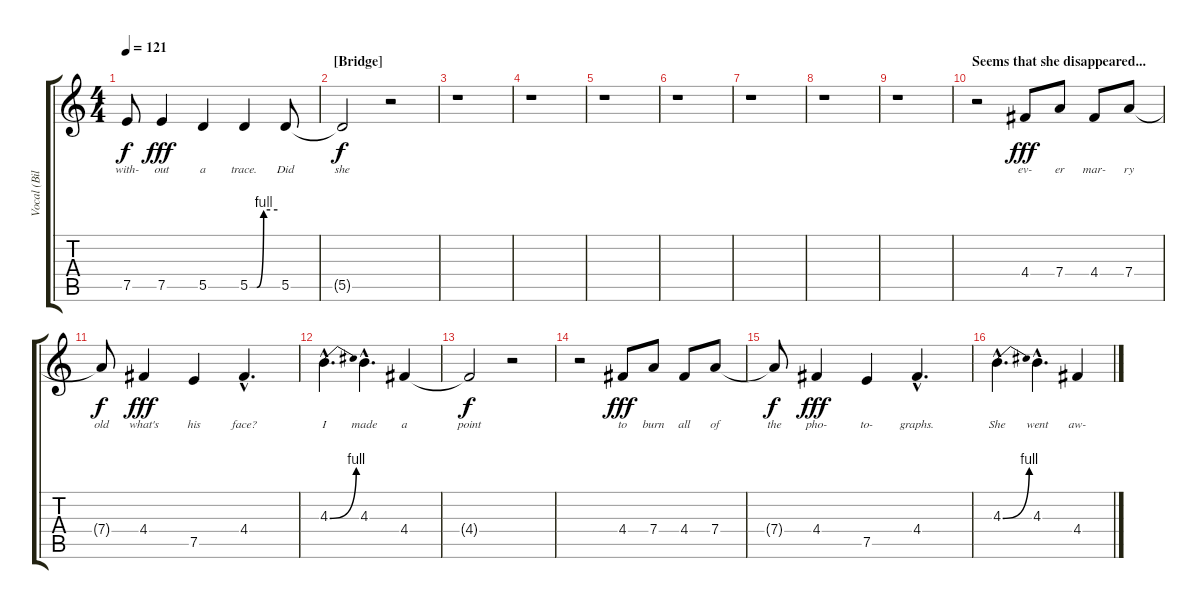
\track ("Vocal (Billie Joe)" "Vocal (Bil") {instrument acousticguitarsteel}
\staff {score tabs}
\tuning (E4 B3 G3 D3 A2 D2) {hide}
\ts (4 4)
\tempo 121
\clef g2
\ks c
7.5{t}.8{lyrics (0 "with-") lyrics (1 "") lyrics (2 "") lyrics (3 "") lyrics (4 "") dy f} 7.5.4{lyrics (0 "out") lyrics (1 "") lyrics (2 "") lyrics (3 "") lyrics (4 "") dy fff} 5.5.4{lyrics (0 "a") lyrics (1 "") lyrics (2 "") lyrics (3 "") lyrics (4 "")} 5.5{be (custom 0 0 15 0 30 4 60 4)}.4{lyrics (0 "trace.") lyrics (1 "") lyrics (2 "") lyrics (3 "") lyrics (4 "")} 5.5.8{lyrics (0 "Did") lyrics (1 "") lyrics (2 "") lyrics (3 "") lyrics (4 "")} |
\section ("" "[Bridge]")
5.5{t}.2{lyrics (0 "she") lyrics (1 "") lyrics (2 "") lyrics (3 "") lyrics (4 "") dy f} r.2 |
r.1 |
r.1 |
r.1 |
r.1 |
r.1 |
r.1 |
r.1 |
\section ("" "Seems that she disappeared...")
r.2 4.4.8{lyrics (0 "ev-") lyrics (1 "") lyrics (2 "") lyrics (3 "") lyrics (4 "") dy fff} 7.4.8{lyrics (0 "er") lyrics (1 "") lyrics (2 "") lyrics (3 "") lyrics (4 "")} 4.4.8{lyrics (0 "mar-") lyrics (1 "") lyrics (2 "") lyrics (3 "") lyrics (4 "")} 7.4.8{lyrics (0 "ry") lyrics (1 "") lyrics (2 "") lyrics (3 "") lyrics (4 "")} |
7.4{t}.8{lyrics (0 "old") lyrics (1 "") lyrics (2 "") lyrics (3 "") lyrics (4 "") dy f} 4.4.4{lyrics (0 "what's") lyrics (1 "") lyrics (2 "") lyrics (3 "") lyrics (4 "") dy fff} 7.5.4{lyrics (0 "his") lyrics (1 "") lyrics (2 "") lyrics (3 "") lyrics (4 "")} 4.4{hac}.4{d lyrics (0 "face?") lyrics (1 "") lyrics (2 "") lyrics (3 "") lyrics (4 "")} |
4.3{be (bend 0 0 60 4) hac}.4{d lyrics (0 "I") lyrics (1 "") lyrics (2 "") lyrics (3 "") lyrics (4 "")} 4.3{hac}.4{d lyrics (0 "made") lyrics (1 "") lyrics (2 "") lyrics (3 "") lyrics (4 "")} 4.4.4{lyrics (0 "a") lyrics (1 "") lyrics (2 "") lyrics (3 "") lyrics (4 "")} |
4.4{t}.2{lyrics (0 "point") lyrics (1 "") lyrics (2 "") lyrics (3 "") lyrics (4 "") dy f} r.2 |
r.2 4.4.8{lyrics (0 "to") lyrics (1 "") lyrics (2 "") lyrics (3 "") lyrics (4 "") dy fff} 7.4.8{lyrics (0 "burn") lyrics (1 "") lyrics (2 "") lyrics (3 "") lyrics (4 "")} 4.4.8{lyrics (0 "all") lyrics (1 "") lyrics (2 "") lyrics (3 "") lyrics (4 "")} 7.4.8{lyrics (0 "of") lyrics (1 "") lyrics (2 "") lyrics (3 "") lyrics (4 "")} |
7.4{t}.8{lyrics (0 "the") lyrics (1 "") lyrics (2 "") lyrics (3 "") lyrics (4 "") dy f} 4.4.4{lyrics (0 "pho-") lyrics (1 "") lyrics (2 "") lyrics (3 "") lyrics (4 "") dy fff} 7.5.4{lyrics (0 "to-") lyrics (1 "") lyrics (2 "") lyrics (3 "") lyrics (4 "")} 4.4{hac}.4{d lyrics (0 "graphs.") lyrics (1 "") lyrics (2 "") lyrics (3 "") lyrics (4 "")} |
4.3{be (bend 0 0 60 4) hac}.4{d lyrics (0 "She") lyrics (1 "") lyrics (2 "") lyrics (3 "") lyrics (4 "")} 4.3{hac}.4{d lyrics (0 "went") lyrics (1 "") lyrics (2 "") lyrics (3 "") lyrics (4 "")} 4.4.4{lyrics (0 "aw-") lyrics (1 "") lyrics (2 "") lyrics (3 "") lyrics (4 "")}
